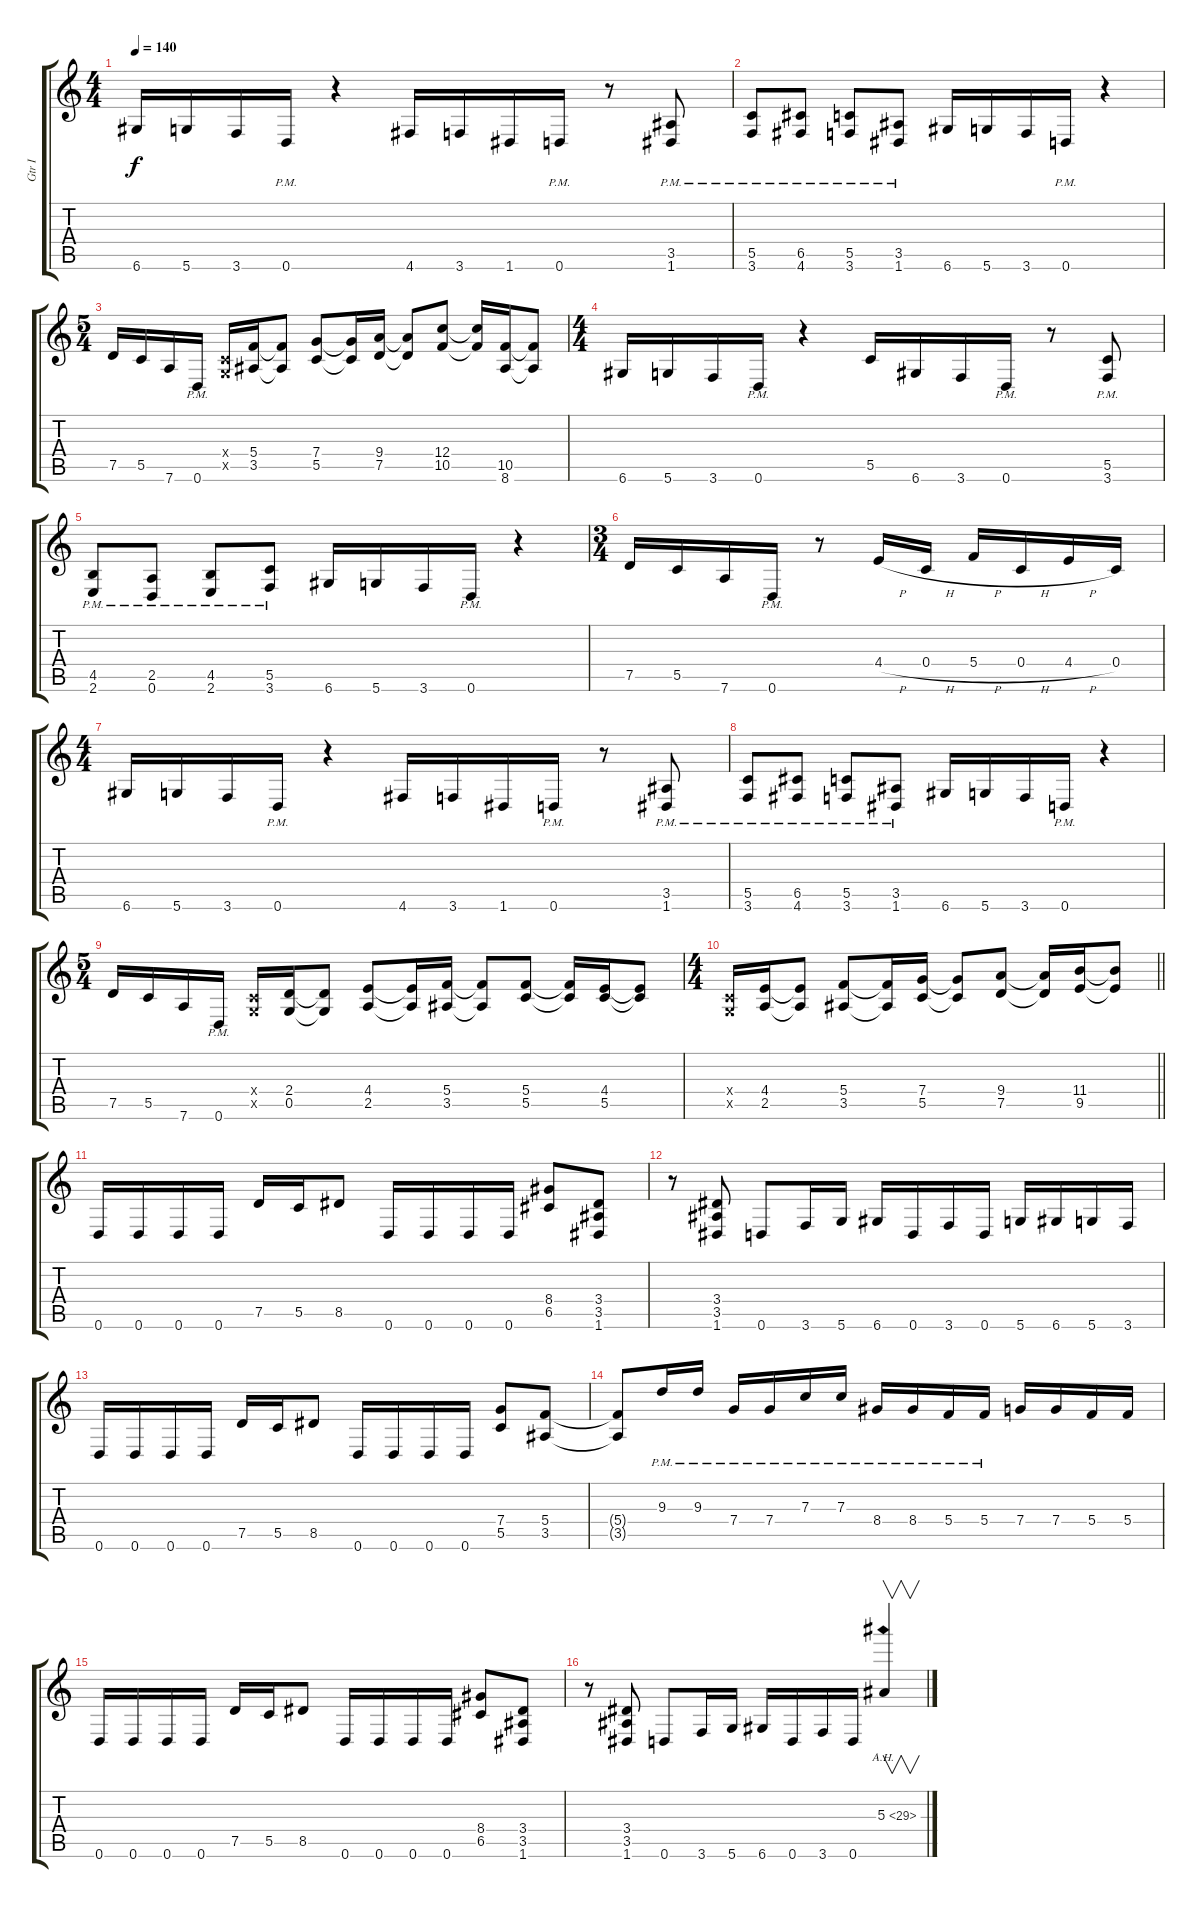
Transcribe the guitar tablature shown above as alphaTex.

\track ("Gtr I" "Gtr I") {instrument distortionguitar}
\staff {score tabs}
\tuning (D4 A3 F3 C3 G2 D2) {hide}
\ts (4 4)
\tempo 140
\clef g2
\ks c
6.6.16{dy f} 5.6.16 3.6.16 0.6{pm}.16 r.4 4.6.16 3.6.16 1.6.16 0.6{pm}.16 r.8 (3.5{pm} 1.6{pm}).8 |
(5.5{pm} 3.6{pm}).8 (6.5{pm} 4.6{pm}).8 (5.5{pm} 3.6{pm}).8 (3.5{pm} 1.6{pm}).8 6.6.16 5.6.16 3.6.16 0.6{pm}.16 r.4 |
\ts (5 4)
7.5.16 5.5.16 7.6.16 0.6{pm}.16 (0.4{x} 0.5{x}).16 (5.4 3.5).16 (5.4{t} 3.5{t}).8 (7.4 5.5).8 (7.4{t} 5.5{t}).16 (9.4 7.5).16 (9.4{t} 7.5{t}).8 (12.4 10.5).8 (12.4{t} 10.5{t}).16 (10.5 8.6).16 (10.5{t} 8.6{t}).8 |
\ts (4 4)
6.6.16 5.6.16 3.6.16 0.6{pm}.16 r.4 5.5.16 6.6.16 3.6.16 0.6{pm}.16 r.8 (5.5{pm} 3.6{pm}).8 |
(4.5{pm} 2.6{pm}).8 (2.5{pm} 0.6{pm}).8 (4.5{pm} 2.6{pm}).8 (5.5{pm} 3.6{pm}).8 6.6.16 5.6.16 3.6.16 0.6{pm}.16 r.4 |
\ts (3 4)
7.5.16 5.5.16 7.6.16 0.6{pm}.16 r.8 4.4{h}.16 0.4{h}.16 5.4{h}.16 0.4{h}.16 4.4{h}.16 0.4.16 |
\ts (4 4)
6.6.16 5.6.16 3.6.16 0.6{pm}.16 r.4 4.6.16 3.6.16 1.6.16 0.6{pm}.16 r.8 (3.5{pm} 1.6{pm}).8 |
(5.5{pm} 3.6{pm}).8 (6.5{pm} 4.6{pm}).8 (5.5{pm} 3.6{pm}).8 (3.5{pm} 1.6{pm}).8 6.6.16 5.6.16 3.6.16 0.6{pm}.16 r.4 |
\ts (5 4)
7.5.16 5.5.16 7.6.16 0.6{pm}.16 (0.4{x} 0.5{x}).16 (2.4 0.5).16 (2.4{t} 0.5{t}).8 (4.4 2.5).8 (4.4{t} 2.5{t}).16 (5.4 3.5).16 (5.4{t} 3.5{t}).8 (5.4 5.5).8 (5.4{t} 5.5{t}).16 (4.4 5.5).16 (4.4{t} 5.5{t}).8 |
\ts (4 4)
\barLineRight lightlight
(0.4{x} 0.5{x}).16 (4.4 2.5).16 (4.4{t} 2.5{t}).8 (5.4 3.5).8 (5.4{t} 3.5{t}).16 (7.4 5.5).16 (7.4{t} 5.5{t}).8 (9.4 7.5).8 (9.4{t} 7.5{t}).16 (11.4 9.5).16 (11.4{t} 9.5{t}).8 |
0.6.16 0.6.16 0.6.16 0.6.16 7.5.16 5.5.16 8.5.8 0.6.16 0.6.16 0.6.16 0.6.16 (8.4 6.5).8 (3.4 3.5 1.6).8 |
r.8 (3.4 3.5 1.6).8 0.6.8 3.6.16 5.6.16 6.6.16 0.6.16 3.6.16 0.6.16 5.6.16 6.6.16 5.6.16 3.6.16 |
0.6.16 0.6.16 0.6.16 0.6.16 7.5.16 5.5.16 8.5.8 0.6.16 0.6.16 0.6.16 0.6.16 (7.4 5.5).8 (5.4 3.5).8 |
(5.4{t} 3.5{t}).8 9.3{pm}.16 9.3{pm}.16 7.4{pm}.16 7.4{pm}.16 7.3{pm}.16 7.3{pm}.16 8.4{pm}.16 8.4{pm}.16 5.4{pm}.16 5.4{pm}.16 7.4.16 7.4.16 5.4.16 5.4.16 |
0.6.16 0.6.16 0.6.16 0.6.16 7.5.16 5.5.16 8.5.8 0.6.16 0.6.16 0.6.16 0.6.16 (8.4 6.5).8 (3.4 3.5 1.6).8 |
r.8 (3.4 3.5 1.6).8 0.6.8 3.6.16 5.6.16 6.6.16 0.6.16 3.6.16 0.6.16 5.3{ah 24}.4{v}
